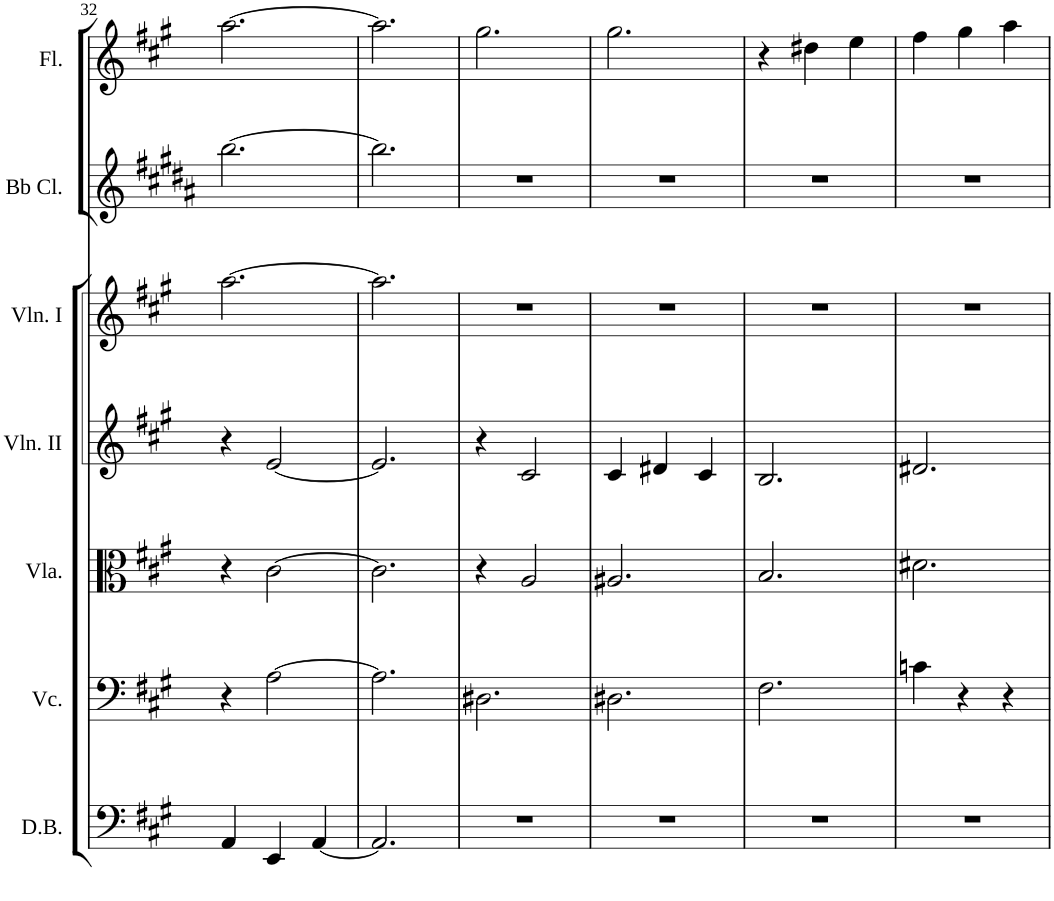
**kern	**kern	**kern	**kern	**kern	**kern	**kern
*part7	*part6	*part5	*part4	*part3	*part2	*part1
*staff7	*staff6	*staff5	*staff4	*staff3	*staff2	*staff1
*I"Double Bass	*I"Cello	*I"Viola	*I"Violin II	*I"Violin I	*I"Clarinet in Bb	*I"Flute
*I'D.B.	*	*I'Vla.	*I'Vln. II	*I'Vln. I	*	*I'Fl.
!!LO:PB:g=z
*clefF4	*clefF4	*clefC3	*clefG2	*clefG2	*clefG2	*clefG2
*Trd7c12	*	*	*	*	*Trd1c2	*
*k[f#c#g#]	*k[f#c#g#]	*k[f#c#g#]	*k[f#c#g#]	*k[f#c#g#]	*k[f#c#g#d#a#]	*k[f#c#g#]
*A:	*A:	*A:	*A:	*A:	*B:	*A:
*M3/4	*M3/4	*M3/4	*M3/4	*M3/4	*M3/4	*M3/4
=32	=32	=32	=32	=32	=32	=32
4AA/	4r	4r	4r	[2.aa\	[2.bb\	[2.aa\
4EE/	[2A\	[2c#\	[2e/	.	.	.
[4AA/	.	.	.	.	.	.
=33	=33	=33	=33	=33	=33	=33
2.AA/]	2.A\]	2.c#\]	2.e/]	2.aa\]	2.bb\]	2.aa\]
=34	=34	=34	=34	=34	=34	=34
2.r	2.D#X\	4r	4r	2.r	2.r	2.gg#\
.	.	2A/	2c#/	.	.	.
=35	=35	=35	=35	=35	=35	=35
2.r	2.D#X\	2.A#X/	4c#/	2.r	2.r	2.gg#\
.	.	.	4d#X/	.	.	.
.	.	.	4c#/	.	.	.
=36	=36	=36	=36	=36	=36	=36
2.r	2.F#\	2.B/	2.B/	2.r	2.r	4r
.	.	.	.	.	.	4dd#X\
.	.	.	.	.	.	4ee\
=37	=37	=37	=37	=37	=37	=37
2.r	4cn\	2.d#X\	2.d#X/	2.r	2.r	4ff#\
.	4r	.	.	.	.	4gg#\
.	4r	.	.	.	.	4aa\
=	=	=	=	=	=	=
*-	*-	*-	*-	*-	*-	*-
